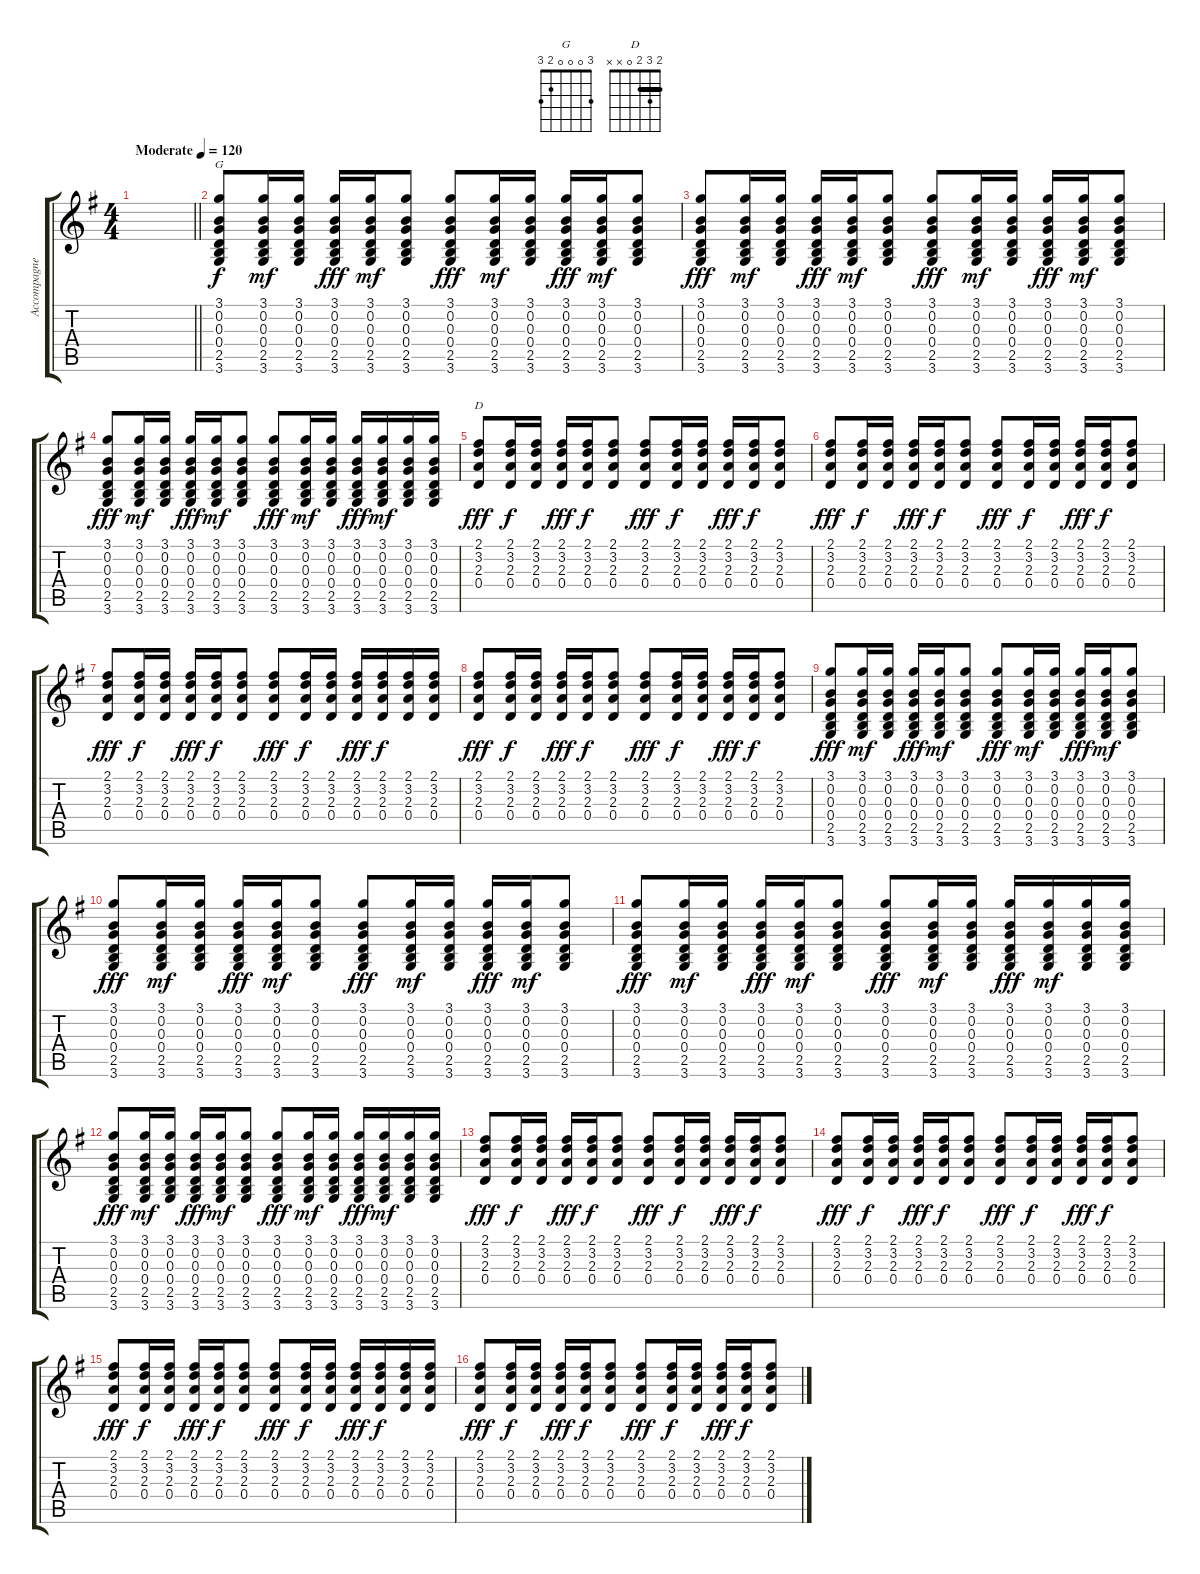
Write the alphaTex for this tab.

\track ("Accompagnement 2" "Accompagne") {mute instrument acousticguitarsteel}
\staff {score tabs}
\tuning (E4 B3 G3 D3 A2 E2) {hide}
\chord ("G" 3 0 0 0 2 3)
\chord ("D" 2 3 2 0 x x) {barre 2}
\ts (4 4)
\tempo (120 "Moderate")
\clef g2
\barLineRight lightlight
\ks g
|
\section ("" "")
(3.1 0.2 0.3 0.4 2.5 3.6).8{ch "G"} (3.1 0.2 0.3 0.4 2.5 3.6).16{dy mf} (3.1 0.2 0.3 0.4 2.5 3.6).16 (3.1 0.2 0.3 0.4 2.5 3.6).16{dy fff} (3.1 0.2 0.3 0.4 2.5 3.6).16{dy mf} (3.1 0.2 0.3 0.4 2.5 3.6).8 (3.1 0.2 0.3 0.4 2.5 3.6).8{dy fff} (3.1 0.2 0.3 0.4 2.5 3.6).16{dy mf} (3.1 0.2 0.3 0.4 2.5 3.6).16 (3.1 0.2 0.3 0.4 2.5 3.6).16{dy fff} (3.1 0.2 0.3 0.4 2.5 3.6).16{dy mf} (3.1 0.2 0.3 0.4 2.5 3.6).8 |
(3.1 0.2 0.3 0.4 2.5 3.6).8{dy fff} (3.1 0.2 0.3 0.4 2.5 3.6).16{dy mf} (3.1 0.2 0.3 0.4 2.5 3.6).16 (3.1 0.2 0.3 0.4 2.5 3.6).16{dy fff} (3.1 0.2 0.3 0.4 2.5 3.6).16{dy mf} (3.1 0.2 0.3 0.4 2.5 3.6).8 (3.1 0.2 0.3 0.4 2.5 3.6).8{dy fff} (3.1 0.2 0.3 0.4 2.5 3.6).16{dy mf} (3.1 0.2 0.3 0.4 2.5 3.6).16 (3.1 0.2 0.3 0.4 2.5 3.6).16{dy fff} (3.1 0.2 0.3 0.4 2.5 3.6).16{dy mf} (3.1 0.2 0.3 0.4 2.5 3.6).8 |
(3.1 0.2 0.3 0.4 2.5 3.6).8{dy fff} (3.1 0.2 0.3 0.4 2.5 3.6).16{dy mf} (3.1 0.2 0.3 0.4 2.5 3.6).16 (3.1 0.2 0.3 0.4 2.5 3.6).16{dy fff} (3.1 0.2 0.3 0.4 2.5 3.6).16{dy mf} (3.1 0.2 0.3 0.4 2.5 3.6).8 (3.1 0.2 0.3 0.4 2.5 3.6).8{dy fff} (3.1 0.2 0.3 0.4 2.5 3.6).16{dy mf} (3.1 0.2 0.3 0.4 2.5 3.6).16 (3.1 0.2 0.3 0.4 2.5 3.6).16{dy fff} (3.1 0.2 0.3 0.4 2.5 3.6).16{dy mf} (3.1 0.2 0.3 0.4 2.5 3.6).16 (3.1 0.2 0.3 0.4 2.5 3.6).16 |
(2.1 3.2 2.3 0.4).8{ch "D" dy fff} (2.1 3.2 2.3 0.4).16{dy f} (2.1 3.2 2.3 0.4).16 (2.1 3.2 2.3 0.4).16{dy fff} (2.1 3.2 2.3 0.4).16{dy f} (2.1 3.2 2.3 0.4).8 (2.1 3.2 2.3 0.4).8{dy fff} (2.1 3.2 2.3 0.4).16{dy f} (2.1 3.2 2.3 0.4).16 (2.1 3.2 2.3 0.4).16{dy fff} (2.1 3.2 2.3 0.4).16{dy f} (2.1 3.2 2.3 0.4).8 |
(2.1 3.2 2.3 0.4).8{dy fff} (2.1 3.2 2.3 0.4).16{dy f} (2.1 3.2 2.3 0.4).16 (2.1 3.2 2.3 0.4).16{dy fff} (2.1 3.2 2.3 0.4).16{dy f} (2.1 3.2 2.3 0.4).8 (2.1 3.2 2.3 0.4).8{dy fff} (2.1 3.2 2.3 0.4).16{dy f} (2.1 3.2 2.3 0.4).16 (2.1 3.2 2.3 0.4).16{dy fff} (2.1 3.2 2.3 0.4).16{dy f} (2.1 3.2 2.3 0.4).8 |
(2.1 3.2 2.3 0.4).8{dy fff} (2.1 3.2 2.3 0.4).16{dy f} (2.1 3.2 2.3 0.4).16 (2.1 3.2 2.3 0.4).16{dy fff} (2.1 3.2 2.3 0.4).16{dy f} (2.1 3.2 2.3 0.4).8 (2.1 3.2 2.3 0.4).8{dy fff} (2.1 3.2 2.3 0.4).16{dy f} (2.1 3.2 2.3 0.4).16 (2.1 3.2 2.3 0.4).16{dy fff} (2.1 3.2 2.3 0.4).16{dy f} (2.1 3.2 2.3 0.4).16 (2.1 3.2 2.3 0.4).16 |
(2.1 3.2 2.3 0.4).8{dy fff} (2.1 3.2 2.3 0.4).16{dy f} (2.1 3.2 2.3 0.4).16 (2.1 3.2 2.3 0.4).16{dy fff} (2.1 3.2 2.3 0.4).16{dy f} (2.1 3.2 2.3 0.4).8 (2.1 3.2 2.3 0.4).8{dy fff} (2.1 3.2 2.3 0.4).16{dy f} (2.1 3.2 2.3 0.4).16 (2.1 3.2 2.3 0.4).16{dy fff} (2.1 3.2 2.3 0.4).16{dy f} (2.1 3.2 2.3 0.4).8 |
(3.1 0.2 0.3 0.4 2.5 3.6).8{dy fff} (3.1 0.2 0.3 0.4 2.5 3.6).16{dy mf} (3.1 0.2 0.3 0.4 2.5 3.6).16 (3.1 0.2 0.3 0.4 2.5 3.6).16{dy fff} (3.1 0.2 0.3 0.4 2.5 3.6).16{dy mf} (3.1 0.2 0.3 0.4 2.5 3.6).8 (3.1 0.2 0.3 0.4 2.5 3.6).8{dy fff} (3.1 0.2 0.3 0.4 2.5 3.6).16{dy mf} (3.1 0.2 0.3 0.4 2.5 3.6).16 (3.1 0.2 0.3 0.4 2.5 3.6).16{dy fff} (3.1 0.2 0.3 0.4 2.5 3.6).16{dy mf} (3.1 0.2 0.3 0.4 2.5 3.6).8 |
(3.1 0.2 0.3 0.4 2.5 3.6).8{dy fff} (3.1 0.2 0.3 0.4 2.5 3.6).16{dy mf} (3.1 0.2 0.3 0.4 2.5 3.6).16 (3.1 0.2 0.3 0.4 2.5 3.6).16{dy fff} (3.1 0.2 0.3 0.4 2.5 3.6).16{dy mf} (3.1 0.2 0.3 0.4 2.5 3.6).8 (3.1 0.2 0.3 0.4 2.5 3.6).8{dy fff} (3.1 0.2 0.3 0.4 2.5 3.6).16{dy mf} (3.1 0.2 0.3 0.4 2.5 3.6).16 (3.1 0.2 0.3 0.4 2.5 3.6).16{dy fff} (3.1 0.2 0.3 0.4 2.5 3.6).16{dy mf} (3.1 0.2 0.3 0.4 2.5 3.6).8 |
(3.1 0.2 0.3 0.4 2.5 3.6).8{dy fff} (3.1 0.2 0.3 0.4 2.5 3.6).16{dy mf} (3.1 0.2 0.3 0.4 2.5 3.6).16 (3.1 0.2 0.3 0.4 2.5 3.6).16{dy fff} (3.1 0.2 0.3 0.4 2.5 3.6).16{dy mf} (3.1 0.2 0.3 0.4 2.5 3.6).8 (3.1 0.2 0.3 0.4 2.5 3.6).8{dy fff} (3.1 0.2 0.3 0.4 2.5 3.6).16{dy mf} (3.1 0.2 0.3 0.4 2.5 3.6).16 (3.1 0.2 0.3 0.4 2.5 3.6).16{dy fff} (3.1 0.2 0.3 0.4 2.5 3.6).16{dy mf} (3.1 0.2 0.3 0.4 2.5 3.6).16 (3.1 0.2 0.3 0.4 2.5 3.6).16 |
(3.1 0.2 0.3 0.4 2.5 3.6).8{dy fff} (3.1 0.2 0.3 0.4 2.5 3.6).16{dy mf} (3.1 0.2 0.3 0.4 2.5 3.6).16 (3.1 0.2 0.3 0.4 2.5 3.6).16{dy fff} (3.1 0.2 0.3 0.4 2.5 3.6).16{dy mf} (3.1 0.2 0.3 0.4 2.5 3.6).8 (3.1 0.2 0.3 0.4 2.5 3.6).8{dy fff} (3.1 0.2 0.3 0.4 2.5 3.6).16{dy mf} (3.1 0.2 0.3 0.4 2.5 3.6).16 (3.1 0.2 0.3 0.4 2.5 3.6).16{dy fff} (3.1 0.2 0.3 0.4 2.5 3.6).16{dy mf} (3.1 0.2 0.3 0.4 2.5 3.6).16 (3.1 0.2 0.3 0.4 2.5 3.6).16 |
(2.1 3.2 2.3 0.4).8{dy fff} (2.1 3.2 2.3 0.4).16{dy f} (2.1 3.2 2.3 0.4).16 (2.1 3.2 2.3 0.4).16{dy fff} (2.1 3.2 2.3 0.4).16{dy f} (2.1 3.2 2.3 0.4).8 (2.1 3.2 2.3 0.4).8{dy fff} (2.1 3.2 2.3 0.4).16{dy f} (2.1 3.2 2.3 0.4).16 (2.1 3.2 2.3 0.4).16{dy fff} (2.1 3.2 2.3 0.4).16{dy f} (2.1 3.2 2.3 0.4).8 |
(2.1 3.2 2.3 0.4).8{dy fff} (2.1 3.2 2.3 0.4).16{dy f} (2.1 3.2 2.3 0.4).16 (2.1 3.2 2.3 0.4).16{dy fff} (2.1 3.2 2.3 0.4).16{dy f} (2.1 3.2 2.3 0.4).8 (2.1 3.2 2.3 0.4).8{dy fff} (2.1 3.2 2.3 0.4).16{dy f} (2.1 3.2 2.3 0.4).16 (2.1 3.2 2.3 0.4).16{dy fff} (2.1 3.2 2.3 0.4).16{dy f} (2.1 3.2 2.3 0.4).8 |
(2.1 3.2 2.3 0.4).8{dy fff} (2.1 3.2 2.3 0.4).16{dy f} (2.1 3.2 2.3 0.4).16 (2.1 3.2 2.3 0.4).16{dy fff} (2.1 3.2 2.3 0.4).16{dy f} (2.1 3.2 2.3 0.4).8 (2.1 3.2 2.3 0.4).8{dy fff} (2.1 3.2 2.3 0.4).16{dy f} (2.1 3.2 2.3 0.4).16 (2.1 3.2 2.3 0.4).16{dy fff} (2.1 3.2 2.3 0.4).16{dy f} (2.1 3.2 2.3 0.4).16 (2.1 3.2 2.3 0.4).16 |
(2.1 3.2 2.3 0.4).8{dy fff} (2.1 3.2 2.3 0.4).16{dy f} (2.1 3.2 2.3 0.4).16 (2.1 3.2 2.3 0.4).16{dy fff} (2.1 3.2 2.3 0.4).16{dy f} (2.1 3.2 2.3 0.4).8 (2.1 3.2 2.3 0.4).8{dy fff} (2.1 3.2 2.3 0.4).16{dy f} (2.1 3.2 2.3 0.4).16 (2.1 3.2 2.3 0.4).16{dy fff} (2.1 3.2 2.3 0.4).16{dy f} (2.1 3.2 2.3 0.4).8
